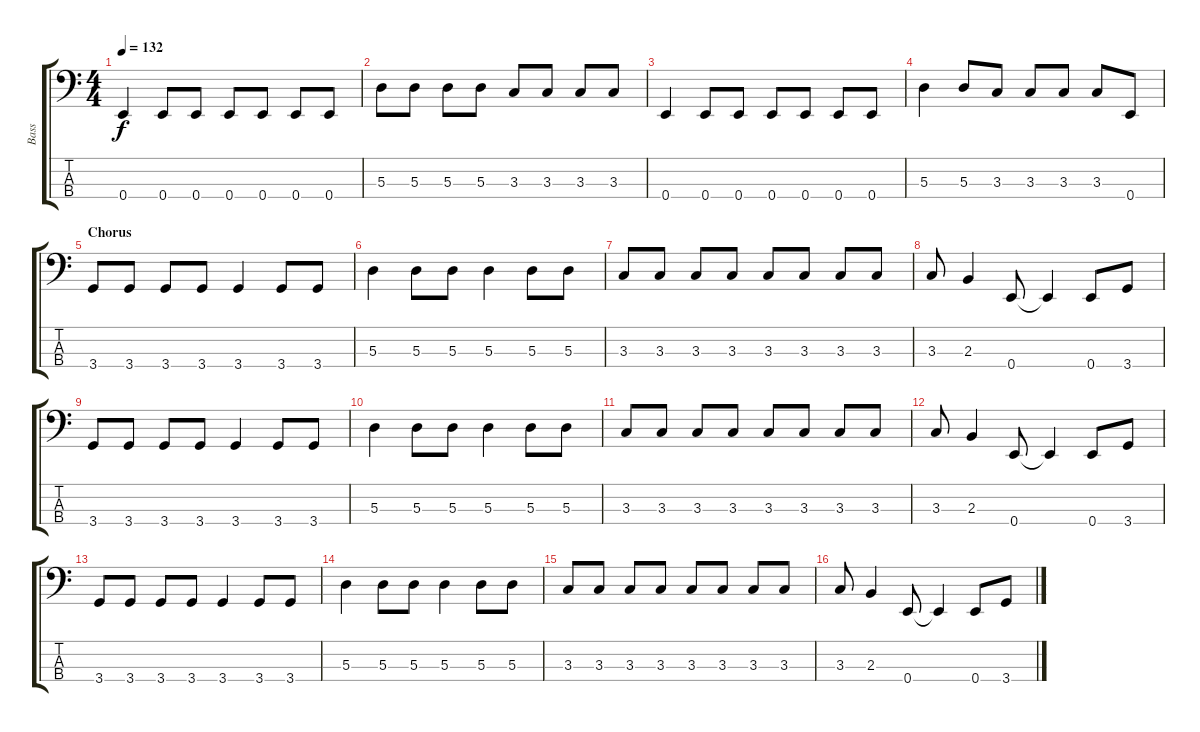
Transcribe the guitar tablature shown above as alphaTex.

\track ("Bass" "Bass") {instrument electricbassfinger}
\staff {score tabs}
\tuning (G2 D2 A1 E1) {hide}
\ts (4 4)
\tempo 132
\clef f4
\ks c
0.4.4{dy f} 0.4.8 0.4.8 0.4.8 0.4.8 0.4.8 0.4.8 |
5.3.8 5.3.8 5.3.8 5.3.8 3.3.8 3.3.8 3.3.8 3.3.8 |
0.4.4 0.4.8 0.4.8 0.4.8 0.4.8 0.4.8 0.4.8 |
5.3.4 5.3.8 3.3.8 3.3.8 3.3.8 3.3.8 0.4.8 |
\section ("" "Chorus")
3.4.8 3.4.8 3.4.8 3.4.8 3.4.4 3.4.8 3.4.8 |
5.3.4 5.3.8 5.3.8 5.3.4 5.3.8 5.3.8 |
3.3.8 3.3.8 3.3.8 3.3.8 3.3.8 3.3.8 3.3.8 3.3.8 |
3.3.8 2.3.4 0.4.8 0.4{t}.4 0.4.8 3.4.8 |
3.4.8 3.4.8 3.4.8 3.4.8 3.4.4 3.4.8 3.4.8 |
5.3.4 5.3.8 5.3.8 5.3.4 5.3.8 5.3.8 |
3.3.8 3.3.8 3.3.8 3.3.8 3.3.8 3.3.8 3.3.8 3.3.8 |
3.3.8 2.3.4 0.4.8 0.4{t}.4 0.4.8 3.4.8 |
3.4.8 3.4.8 3.4.8 3.4.8 3.4.4 3.4.8 3.4.8 |
5.3.4 5.3.8 5.3.8 5.3.4 5.3.8 5.3.8 |
3.3.8 3.3.8 3.3.8 3.3.8 3.3.8 3.3.8 3.3.8 3.3.8 |
3.3.8 2.3.4 0.4.8 0.4{t}.4 0.4.8 3.4.8
